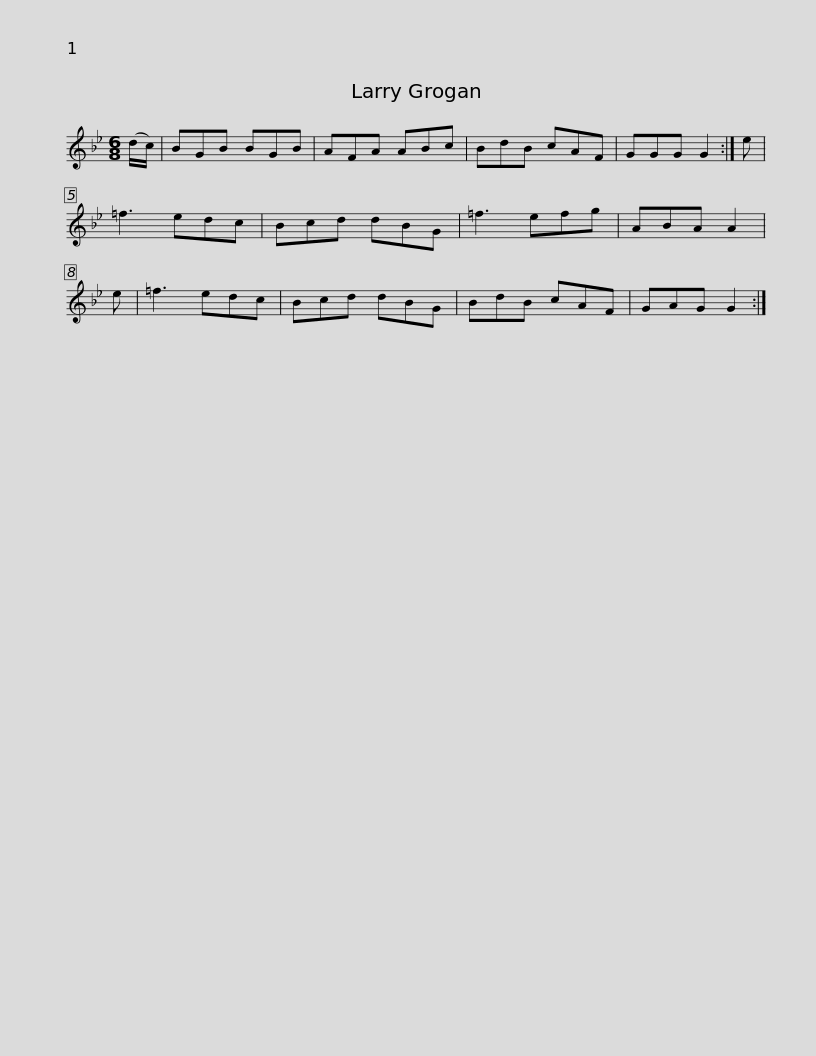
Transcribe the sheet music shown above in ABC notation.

X:1
L:1/8
M:6/8
I:linebreak $
K:Gmin
V:1 treble
V:1
 (d/c/) | BGB BGB | AFA ABc | BdB cAF | GGG G2 :| %5
 e | =f3 edc | Bcd dBG | =f3 efg |$ ABA A2 | %10
 e | =f3 edc | Bcd dBG | BdB cAF | GAG G2 :| %15
